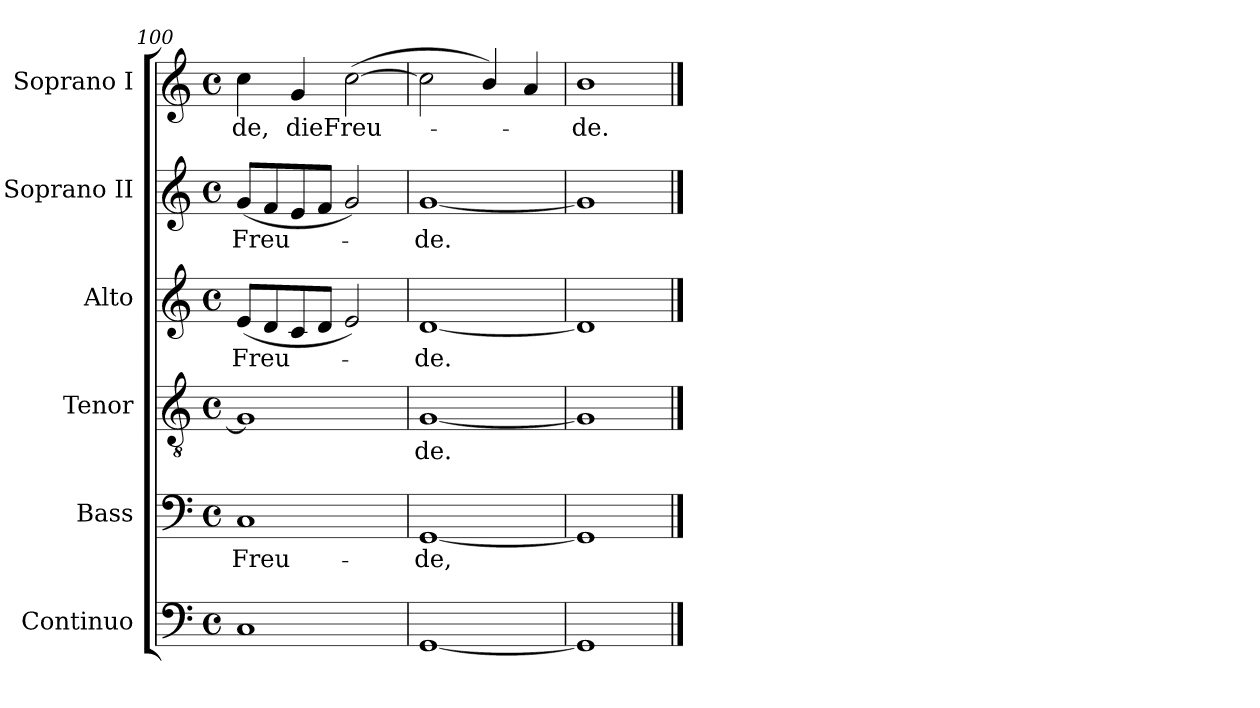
**kern	**kern	**text	**kern	**text	**kern	**text	**kern	**text	**kern	**text
*part6	*part5	*part5	*part4	*part4	*part3	*part3	*part2	*part2	*part1	*part1
*staff6	*staff5	*staff5	*staff4	*staff4	*staff3	*staff3	*staff2	*staff2	*staff1	*staff1
*I"Continuo	*I"Bass	*	*I"Tenor	*	*I"Alto	*	*I"Soprano II	*	*I"Soprano I	*
*	*I'B	*	*I'T	*	*I'A	*	*I'S II	*	*I'S I	*
*clefF4	*clefF4	*	*clefGv2	*	*clefG2	*	*clefG2	*	*clefG2	*
*k[]	*k[]	*	*k[]	*	*k[]	*	*k[]	*	*k[]	*
*C:	*C:	*	*C:	*	*C:	*	*C:	*	*C:	*
*M4/4	*M4/4	*	*M4/4	*	*M4/4	*	*M4/4	*	*M4/4	*
*met(c)	*met(c)	*	*met(c)	*	*met(c)	*	*met(c)	*	*met(c)	*
=100	=100	=100	=100	=100	=100	=100	=100	=100	=100	=100
!	!	!LO:LY:b	!	!	!	!LO:LY:b	!	!LO:LY:b	!	!LO:LY:b
1C	1C	Freu-	1G]	.	(<8eL	Freu-	(<8gL	Freu-	4cc	de,
.	.	.	.	.	8d	.	8f	.	.	.
!	!	!	!	!	!	!	!	!	!	!LO:LY:b
.	.	.	.	.	8c	.	8e	.	4g	die
.	.	.	.	.	8dJ	.	8fJ	.	.	.
!	!	!	!	!	!	!	!	!	!	!LO:LY:b
.	.	.	.	.	2e)	.	2g)	.	(>[2cc	Freu-
=101	=101	=101	=101	=101	=101	=101	=101	=101	=101	=101
!	!	!LO:LY:b	!	!LO:LY:b	!	!LO:LY:b	!	!LO:LY:b	!	!
[1GG	[1GG	-de,	[1G	de.	[1d	de.	[1g	de.	2cc]	.
.	.	.	.	.	.	.	.	.	4b/)	.
.	.	.	.	.	.	.	.	.	4a	.
=102	=102	=102	=102	=102	=102	=102	=102	=102	=102	=102
!	!	!	!	!	!	!	!	!	!	!LO:LY:b
1GG]	1GG]	.	1G]	.	1d]	.	1g]	.	1b	de.
==	==	==	==	==	==	==	==	==	==	==
*-	*-	*-	*-	*-	*-	*-	*-	*-	*-	*-
